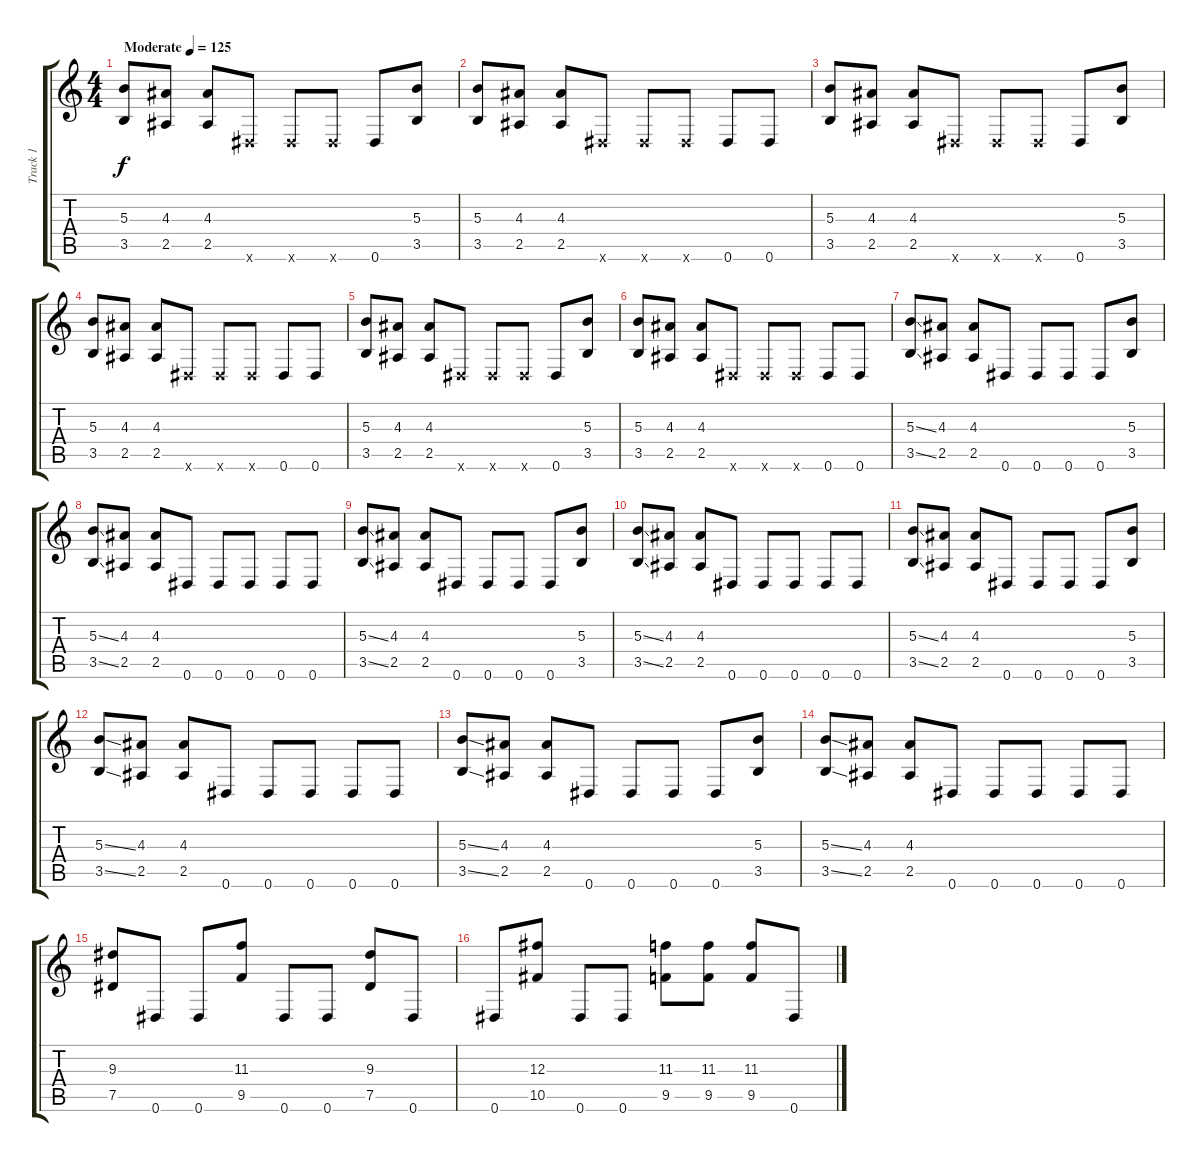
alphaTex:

\track ("Track 1" "Track 1") {instrument overdrivenguitar}
\staff {score tabs}
\tuning (Eb4 Bb3 Gb3 Db3 Ab2 Eb2) {hide}
\ts (4 4)
\tempo (125 "Moderate")
\clef g2
\ks c
(5.3 3.5).8{dy f instrument overdrivenguitar} (4.3 2.5).8 (4.3 2.5).8 0.6{x}.8 0.6{x}.8 0.6{x}.8 0.6.8 (5.3 3.5).8 |
(5.3 3.5).8 (4.3 2.5).8 (4.3 2.5).8 0.6{x}.8 0.6{x}.8 0.6{x}.8 0.6.8 0.6.8 |
(5.3 3.5).8 (4.3 2.5).8 (4.3 2.5).8 0.6{x}.8 0.6{x}.8 0.6{x}.8 0.6.8 (5.3 3.5).8 |
(5.3 3.5).8 (4.3 2.5).8 (4.3 2.5).8 0.6{x}.8 0.6{x}.8 0.6{x}.8 0.6.8 0.6.8 |
(5.3 3.5).8 (4.3 2.5).8 (4.3 2.5).8 0.6{x}.8 0.6{x}.8 0.6{x}.8 0.6.8 (5.3 3.5).8 |
(5.3 3.5).8 (4.3 2.5).8 (4.3 2.5).8 0.6{x}.8 0.6{x}.8 0.6{x}.8 0.6.8 0.6.8 |
(5.3{ss} 3.5{ss}).8 (4.3 2.5).8 (4.3 2.5).8 0.6.8 0.6.8 0.6.8 0.6.8 (5.3 3.5).8 |
(5.3{ss} 3.5{ss}).8 (4.3 2.5).8 (4.3 2.5).8 0.6.8 0.6.8 0.6.8 0.6.8 0.6.8 |
(5.3{ss} 3.5{ss}).8 (4.3 2.5).8 (4.3 2.5).8 0.6.8 0.6.8 0.6.8 0.6.8 (5.3 3.5).8 |
(5.3{ss} 3.5{ss}).8 (4.3 2.5).8 (4.3 2.5).8 0.6.8 0.6.8 0.6.8 0.6.8 0.6.8 |
(5.3{ss} 3.5{ss}).8 (4.3 2.5).8 (4.3 2.5).8 0.6.8 0.6.8 0.6.8 0.6.8 (5.3 3.5).8 |
(5.3{ss} 3.5{ss}).8 (4.3 2.5).8 (4.3 2.5).8 0.6.8 0.6.8 0.6.8 0.6.8 0.6.8 |
(5.3{ss} 3.5{ss}).8 (4.3 2.5).8 (4.3 2.5).8 0.6.8 0.6.8 0.6.8 0.6.8 (5.3 3.5).8 |
(5.3{ss} 3.5{ss}).8 (4.3 2.5).8 (4.3 2.5).8 0.6.8 0.6.8 0.6.8 0.6.8 0.6.8 |
(9.3 7.5).8 0.6.8 0.6.8 (11.3 9.5).8 0.6.8 0.6.8 (9.3 7.5).8 0.6.8 |
0.6.8 (12.3 10.5).8 0.6.8 0.6.8 (11.3 9.5).8 (11.3 9.5).8 (11.3 9.5).8 0.6.8
